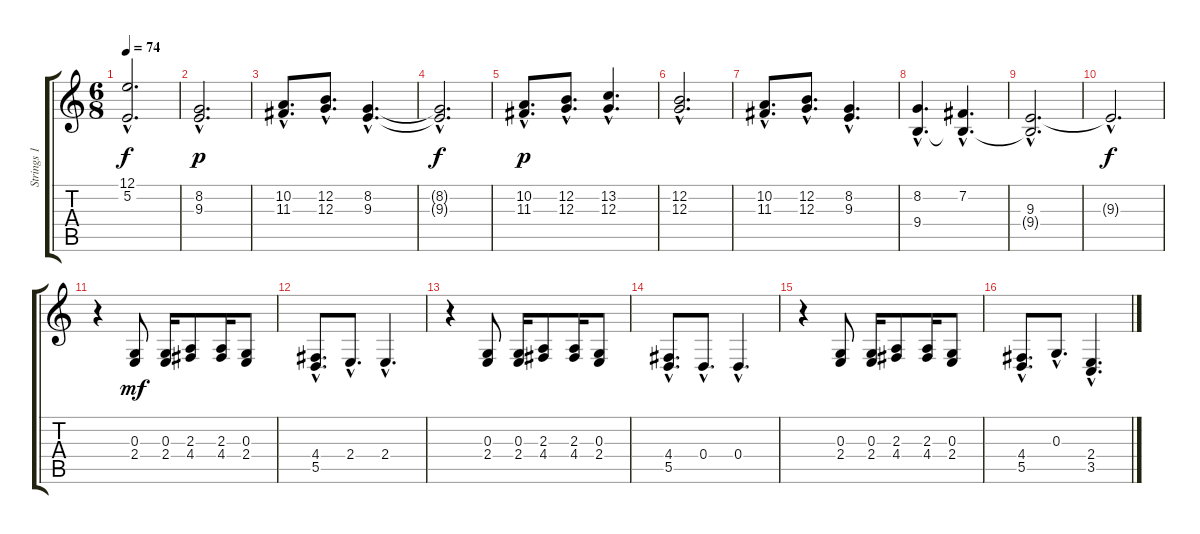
\track ("Strings 1" "Strings 1") {instrument stringensemble2}
\staff {score tabs}
\tuning (E4 B3 G3 D3 A2 E2) {hide}
\ts (6 8)
\tempo 74
\clef g2
\ks c
(12.1{hac t} 5.2{hac t}).2{d dy f} |
(8.2{hac} 9.3{hac}).2{d dy p} |
(10.2{hac} 11.3{hac}).8{d} (12.2{hac} 12.3{hac}).8{d} (8.2{hac} 9.3{hac}).4{d} |
(8.2{hac t} 9.3{hac t}).2{d dy f} |
(10.2{hac} 11.3{hac}).8{d dy p} (12.2{hac} 12.3{hac}).8{d} (13.2{hac} 12.3{hac}).4{d} |
(12.2{hac} 12.3{hac}).2{d} |
(10.2{hac} 11.3{hac}).8{d} (12.2{hac} 12.3{hac}).8{d} (8.2{hac} 9.3{hac}).4{d} |
(8.2{hac} 9.4{hac}).4{d} (7.2{hac} 9.4{hac t}).4{d} |
(9.3{hac} 9.4{hac t}).2{d} |
9.3{hac t}.2{d dy f} |
r.4 (0.3 2.4).8{dy mf} (0.3 2.4).16 (2.3 4.4).8 (2.3 4.4).16 (0.3 2.4).8 |
(4.4{hac} 5.5{hac}).8{d} 2.4{hac}.8{d} 2.4{hac}.4{d} |
r.4 (0.3 2.4).8 (0.3 2.4).16 (2.3 4.4).8 (2.3 4.4).16 (0.3 2.4).8 |
(4.4{hac} 5.5{hac}).8{d} 0.4{hac}.8{d} 0.4{hac}.4{d} |
r.4 (0.3 2.4).8 (0.3 2.4).16 (2.3 4.4).8 (2.3 4.4).16 (0.3 2.4).8 |
(4.4{hac} 5.5{hac}).8{d} 0.3{hac}.8{d} (2.4{hac} 3.5{hac}).4{d}
